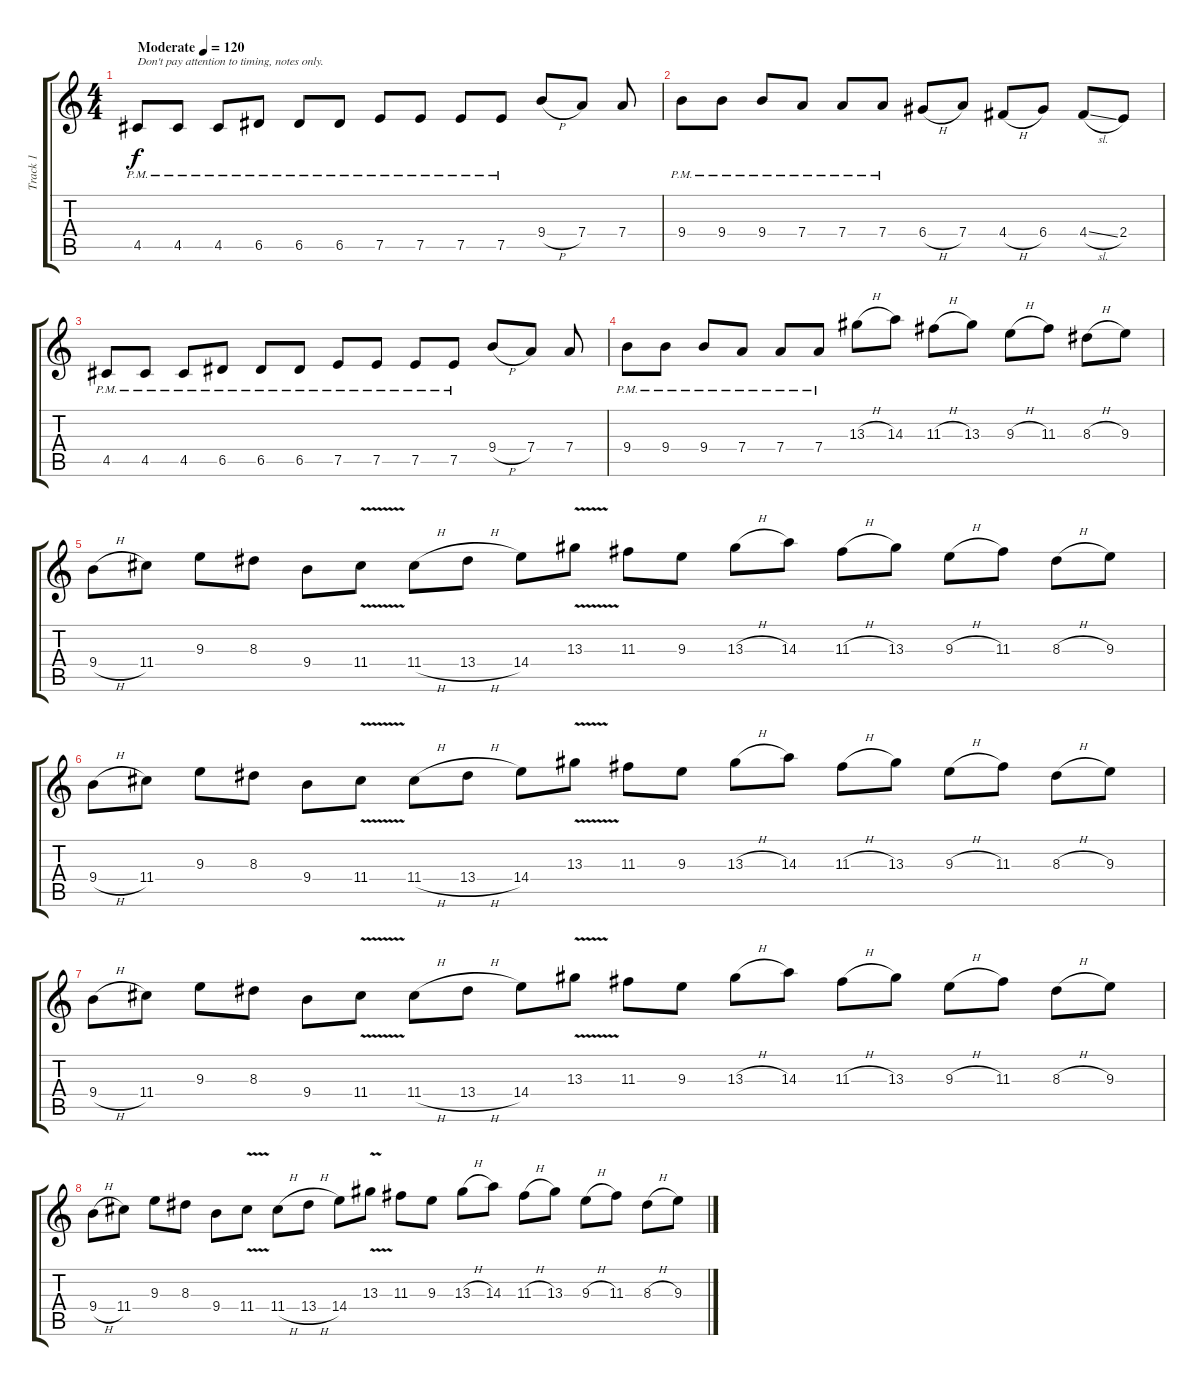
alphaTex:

\track ("Track 1" "Track 1") {instrument distortionguitar}
\staff {score tabs}
\tuning (E4 B3 G3 D3 A2 D2) {hide}
\ts (4 4)
\tempo (120 "Moderate")
\clef g2
\ks c
4.5{pm}.8{txt "Don't pay attention to timing, notes only." dy f instrument distortionguitar} 4.5{pm}.8 4.5{pm}.8 6.5{pm}.8 6.5{pm}.8 6.5{pm}.8 7.5{pm}.8 7.5{pm}.8 7.5{pm}.8 7.5{pm}.8 9.4{h}.8 7.4.8 7.4.8 |
9.4{pm}.8 9.4{pm}.8 9.4{pm}.8 7.4{pm}.8 7.4{pm}.8 7.4{pm}.8 6.4{h}.8 7.4.8 4.4{h}.8 6.4.8 4.4{sl}.8 2.4.8 |
4.5{pm}.8 4.5{pm}.8 4.5{pm}.8 6.5{pm}.8 6.5{pm}.8 6.5{pm}.8 7.5{pm}.8 7.5{pm}.8 7.5{pm}.8 7.5{pm}.8 9.4{h}.8 7.4.8 7.4.8 |
9.4{pm}.8 9.4{pm}.8 9.4{pm}.8 7.4{pm}.8 7.4{pm}.8 7.4{pm}.8 13.3{h}.8 14.3.8 11.3{h}.8 13.3.8 9.3{h}.8 11.3.8 8.3{h}.8 9.3.8 |
9.4{h}.8 11.4.8 9.3.8 8.3.8 9.4.8 11.4{v}.8 11.4{h}.8 13.4{h}.8 14.4.8 13.3{v}.8 11.3.8 9.3.8 13.3{h}.8 14.3.8 11.3{h}.8 13.3.8 9.3{h}.8 11.3.8 8.3{h}.8 9.3.8 |
9.4{h}.8 11.4.8 9.3.8 8.3.8 9.4.8 11.4{v}.8 11.4{h}.8 13.4{h}.8 14.4.8 13.3{v}.8 11.3.8 9.3.8 13.3{h}.8 14.3.8 11.3{h}.8 13.3.8 9.3{h}.8 11.3.8 8.3{h}.8 9.3.8 |
9.4{h}.8 11.4.8 9.3.8 8.3.8 9.4.8 11.4{v}.8 11.4{h}.8 13.4{h}.8 14.4.8 13.3{v}.8 11.3.8 9.3.8 13.3{h}.8 14.3.8 11.3{h}.8 13.3.8 9.3{h}.8 11.3.8 8.3{h}.8 9.3.8 |
9.4{h}.8 11.4.8 9.3.8 8.3.8 9.4.8 11.4{v}.8 11.4{h}.8 13.4{h}.8 14.4.8 13.3{v}.8 11.3.8 9.3.8 13.3{h}.8 14.3.8 11.3{h}.8 13.3.8 9.3{h}.8 11.3.8 8.3{h}.8 9.3.8
